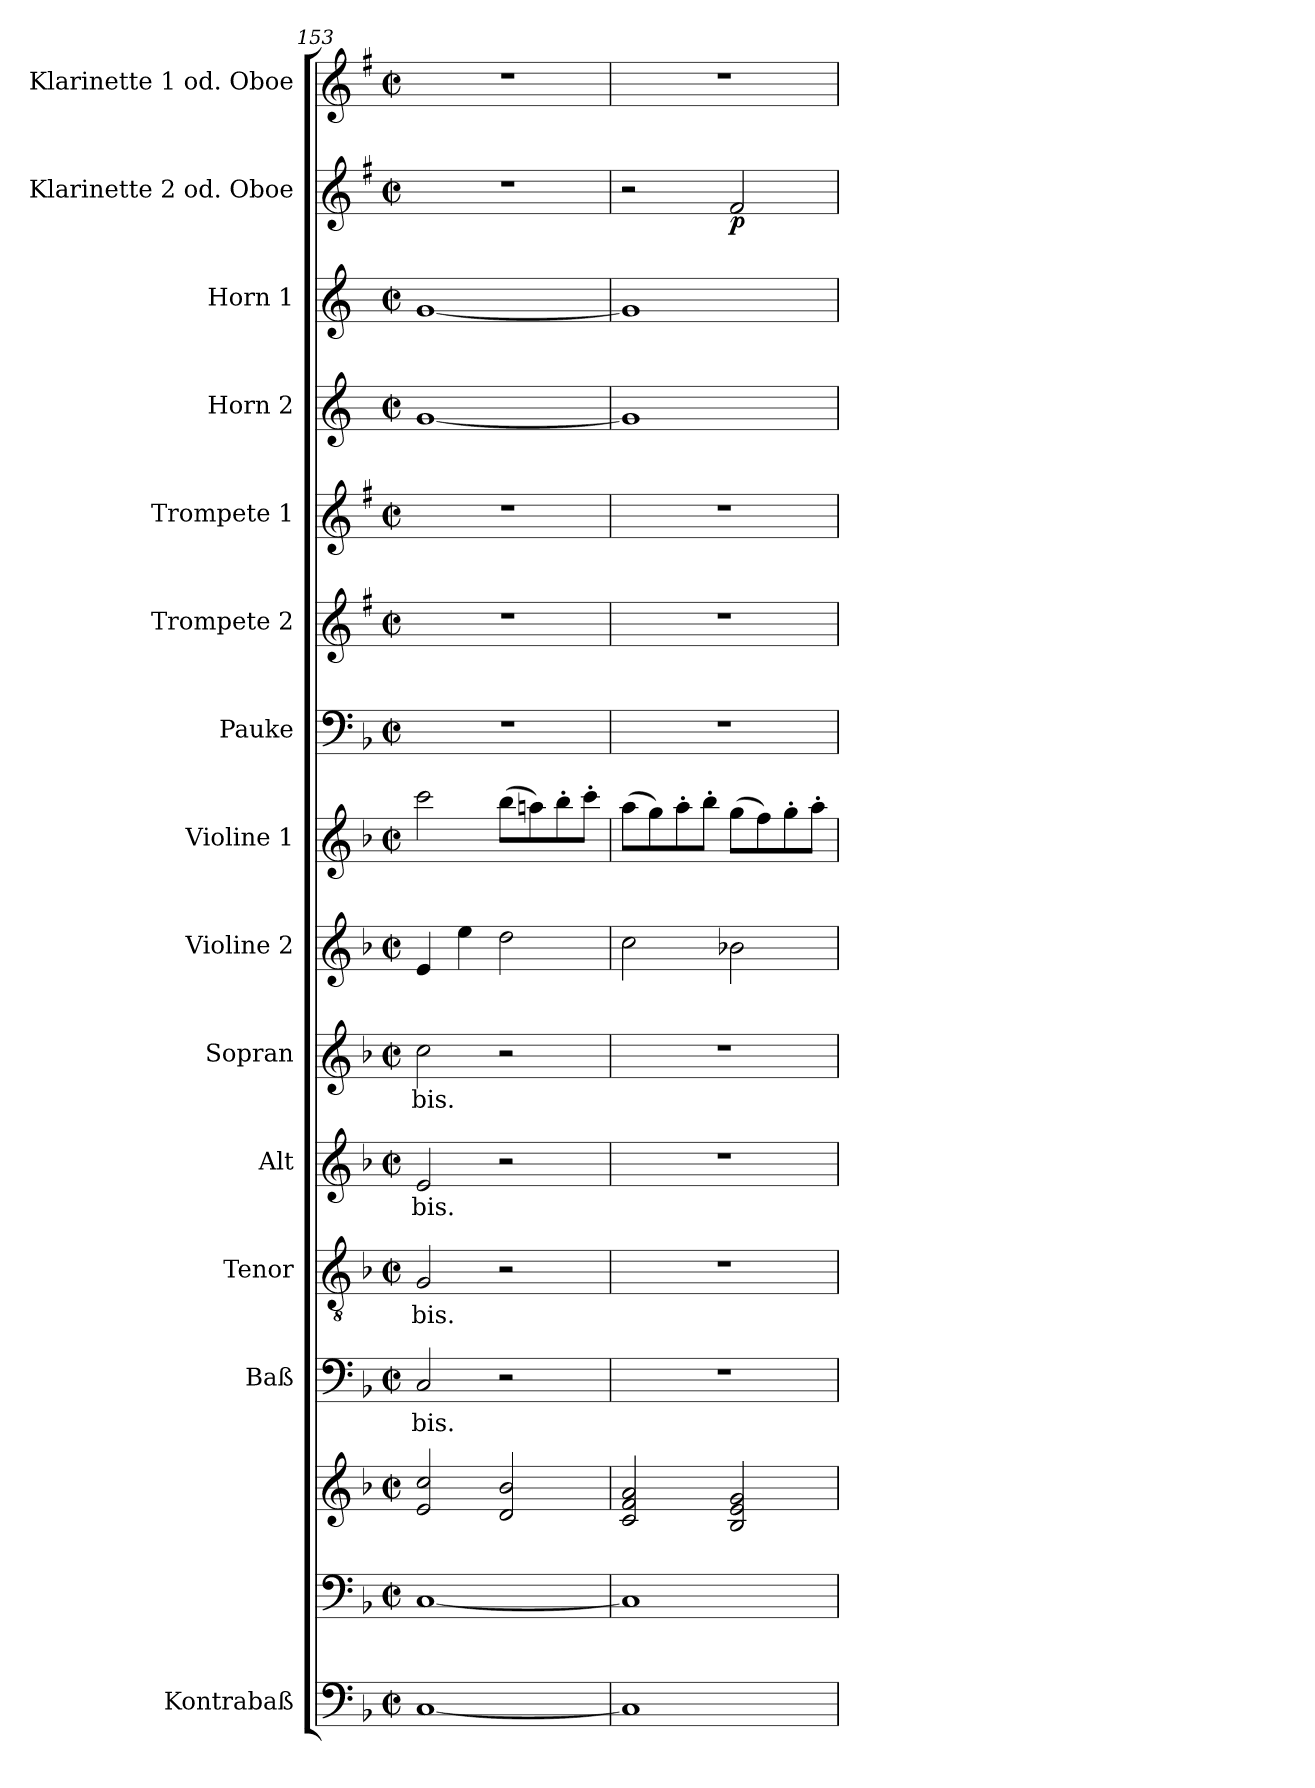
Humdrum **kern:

**kern	**kern	**kern	**kern	**text	**kern	**text	**kern	**text	**kern	**text	**kern	**kern	**kern	**kern	**kern	**kern	**kern	**kern	**dynam	**kern
*part15	*part14	*part14	*part13	*part13	*part12	*part12	*part11	*part11	*part10	*part10	*part9	*part8	*part7	*part6	*part5	*part4	*part3	*part2	*part2	*part1
*staff16	*staff15	*staff14	*staff13	*staff13	*staff12	*staff12	*staff11	*staff11	*staff10	*staff10	*staff9	*staff8	*staff7	*staff6	*staff5	*staff4	*staff3	*staff2	*staff2	*staff1
*I"Kontrabaß	*	*	*I"Baß	*	*I"Tenor	*	*I"Alt	*	*I"Sopran	*	*I"Violine 2	*I"Violine 1	*I"Pauke	*I"Trompete 2	*I"Trompete 1	*I"Horn 2	*I"Horn 1	*I"Klarinette 2 od. Oboe	*	*I"Klarinette 1 od. Oboe
*	*	*	*	*	*	*	*	*	*	*	*	*	*	*I'Tpt	*I'Tpt	*I'Hn	*I'Hn	*	*	*
*clefF4	*clefF4	*clefG2	*clefF4	*	*clefGv2	*	*clefG2	*	*clefG2	*	*clefG2	*clefG2	*clefF4	*clefG2	*clefG2	*clefG2	*clefG2	*clefG2	*	*clefG2
*ITrd7c12	*	*	*	*	*	*	*	*	*	*	*	*	*	*ITrd1c2	*ITrd1c2	*ITrd4c7	*ITrd4c7	*ITrd1c2	*	*ITrd1c2
*k[b-]	*k[b-]	*k[b-]	*k[b-]	*	*k[b-]	*	*k[b-]	*	*k[b-]	*	*k[b-]	*k[b-]	*k[b-]	*k[b-]	*k[b-]	*k[b-]	*k[b-]	*k[b-]	*	*k[b-]
*F:	*F:	*F:	*F:	*	*F:	*	*F:	*	*F:	*	*F:	*F:	*F:	*F:	*F:	*F:	*F:	*F:	*	*F:
*M2/2	*M2/2	*M2/2	*M2/2	*	*M2/2	*	*M2/2	*	*M2/2	*	*M2/2	*M2/2	*M2/2	*M2/2	*M2/2	*M2/2	*M2/2	*M2/2	*	*M2/2
*met(c|)	*met(c|)	*met(c|)	*met(c|)	*	*met(c|)	*	*met(c|)	*	*met(c|)	*	*met(c|)	*met(c|)	*met(c|)	*met(c|)	*met(c|)	*met(c|)	*met(c|)	*met(c|)	*	*met(c|)
=153	=153	=153	=153	=153	=153	=153	=153	=153	=153	=153	=153	=153	=153	=153	=153	=153	=153	=153	=153	=153
!	!	!	!	!LO:LY:b	!	!LO:LY:b	!	!LO:LY:b	!	!LO:LY:b	!	!	!	!	!	!	!	!	!	!
[1CC	[1C	2e/ 2cc/	2C/	-bis.	2G/	-bis.	2e/	-bis.	2cc\	-bis.	4e/	2ccc\	1r	1r	1r	[1c	[1c	1r	.	1r
.	.	.	.	.	.	.	.	.	.	.	4ee\	.	.	.	.	.	.	.	.	.
.	.	2d/ 2b-/	2r	.	2r	.	2r	.	2r	.	2dd\	(>8bb-\L	.	.	.	.	.	.	.	.
.	.	.	.	.	.	.	.	.	.	.	.	8aan\)	.	.	.	.	.	.	.	.
.	.	.	.	.	.	.	.	.	.	.	.	8bb-'>\	.	.	.	.	.	.	.	.
.	.	.	.	.	.	.	.	.	.	.	.	8ccc'>\J	.	.	.	.	.	.	.	.
=154	=154	=154	=154	=154	=154	=154	=154	=154	=154	=154	=154	=154	=154	=154	=154	=154	=154	=154	=154	=154
1CC]	1C]	2c/ 2f/ 2a/	1r	.	1r	.	1r	.	1r	.	2cc\	(>8aa\L	1r	1r	1r	1c]	1c]	2r	.	1r
.	.	.	.	.	.	.	.	.	.	.	.	8gg\)	.	.	.	.	.	.	.	.
.	.	.	.	.	.	.	.	.	.	.	.	8aa'>\	.	.	.	.	.	.	.	.
.	.	.	.	.	.	.	.	.	.	.	.	8bb-'>\J	.	.	.	.	.	.	.	.
!	!	!	!	!	!	!	!	!	!	!	!	!	!	!	!	!	!	!	!LO:DY:b	!
.	.	2B-/ 2e/ 2g/	.	.	.	.	.	.	.	.	2b-X\	(>8gg\L	.	.	.	.	.	2e/	p	.
.	.	.	.	.	.	.	.	.	.	.	.	8ff\)	.	.	.	.	.	.	.	.
.	.	.	.	.	.	.	.	.	.	.	.	8gg'>\	.	.	.	.	.	.	.	.
.	.	.	.	.	.	.	.	.	.	.	.	8aa'>\J	.	.	.	.	.	.	.	.
=	=	=	=	=	=	=	=	=	=	=	=	=	=	=	=	=	=	=	=	=
*-	*-	*-	*-	*-	*-	*-	*-	*-	*-	*-	*-	*-	*-	*-	*-	*-	*-	*-	*-	*-
